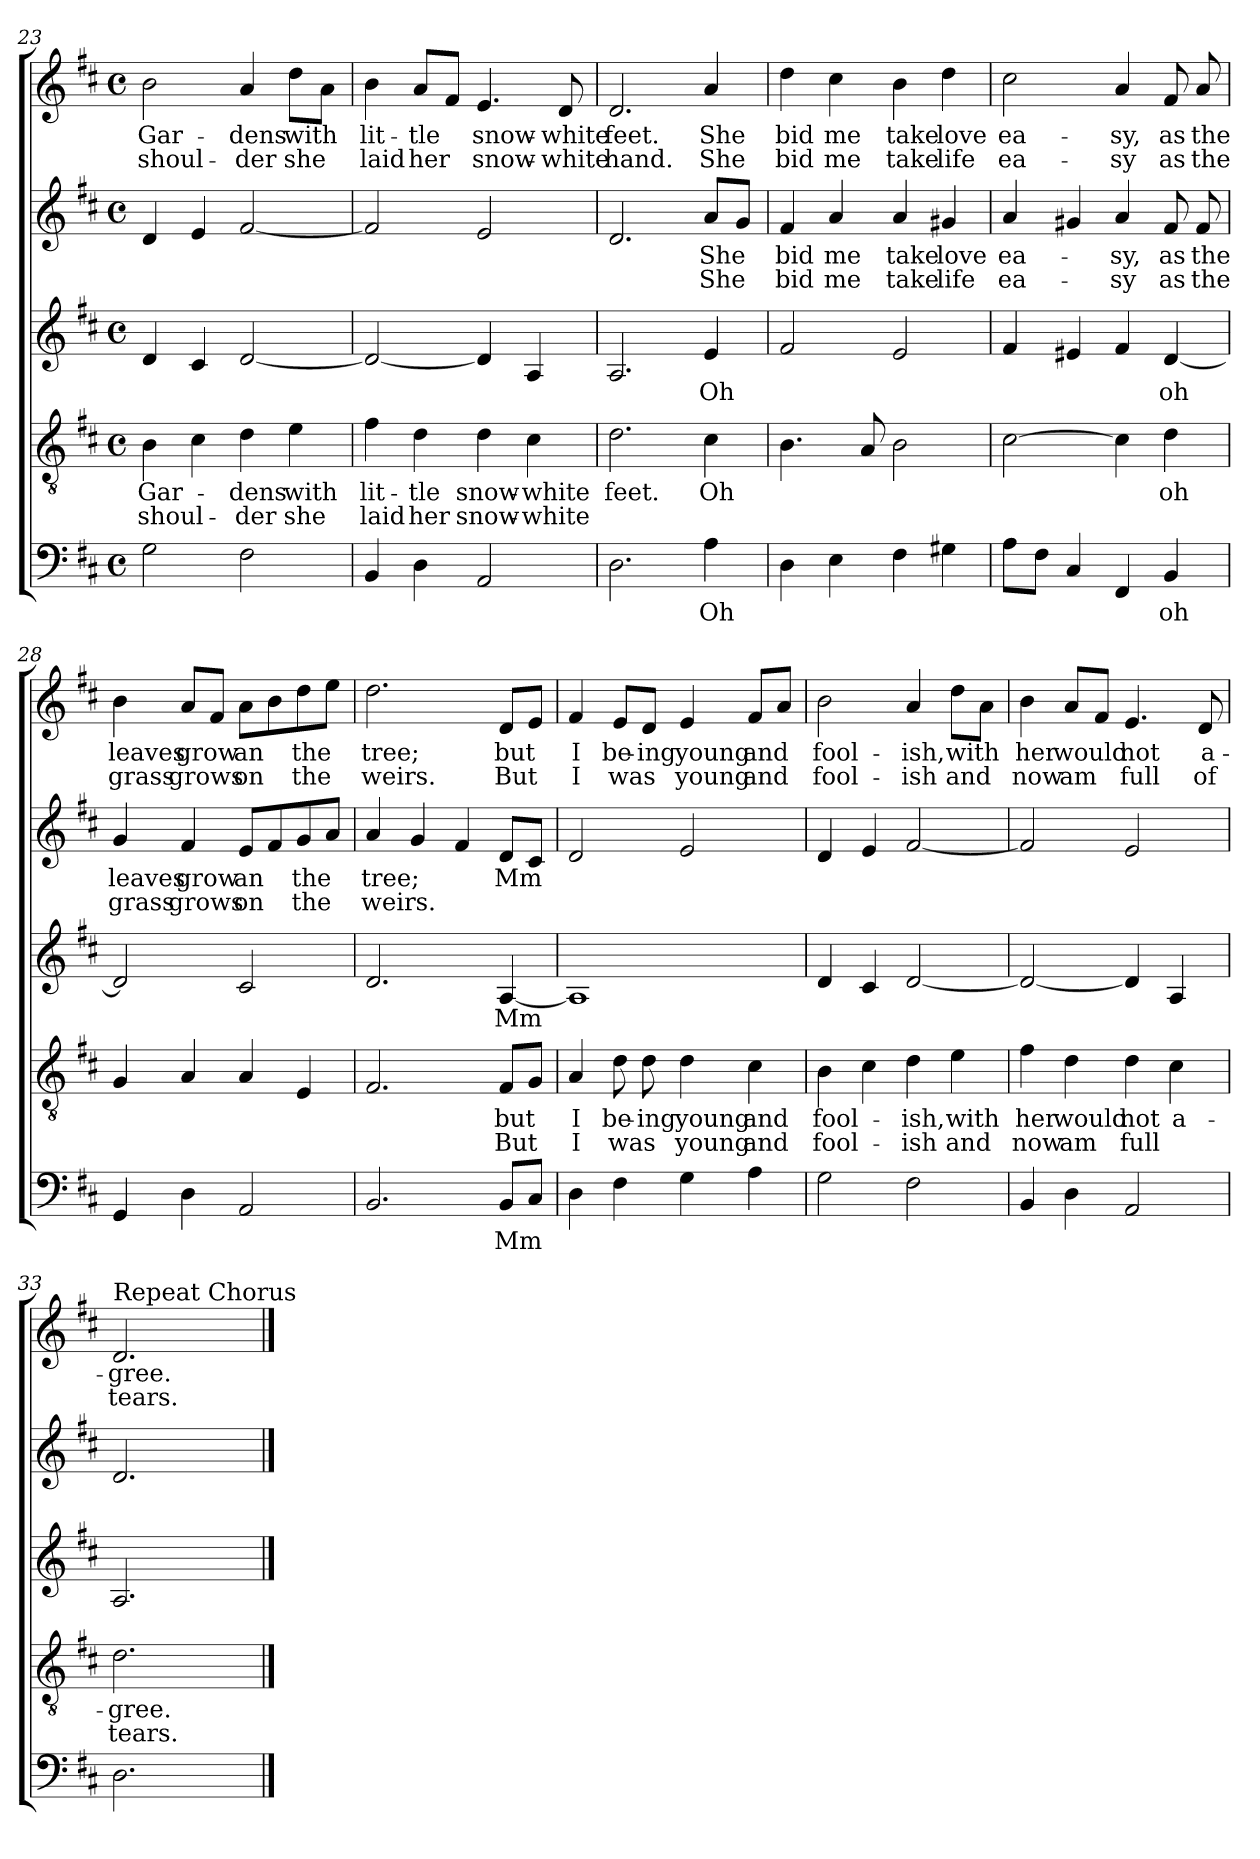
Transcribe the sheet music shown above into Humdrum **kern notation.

**kern	**text	**kern	**text	**text	**kern	**text	**kern	**text	**text	**kern	**text	**text
*part5	*part5	*part4	*part4	*part4	*part3	*part3	*part2	*part2	*part2	*part1	*part1	*part1
*staff5	*staff5	*staff4	*staff4	*staff4	*staff3	*staff3	*staff2	*staff2	*staff2	*staff1	*staff1	*staff1
*clefF4	*	*clefGv2	*	*	*clefG2	*	*clefG2	*	*	*clefG2	*	*
*k[f#c#]	*	*k[f#c#]	*	*	*k[f#c#]	*	*k[f#c#]	*	*	*k[f#c#]	*	*
*D:	*	*D:	*	*	*D:	*	*D:	*	*	*D:	*	*
*M4/4	*	*M4/4	*	*	*M4/4	*	*M4/4	*	*	*M4/4	*	*
*met(c)	*	*met(c)	*	*	*met(c)	*	*met(c)	*	*	*met(c)	*	*
=23	=23	=23	=23	=23	=23	=23	=23	=23	=23	=23	=23	=23
!	!	!	!LO:LY:b	!LO:LY:b	!	!	!	!	!	!	!LO:LY:b	!LO:LY:b
2G\	.	4B\	Gar-	shoul-	4d/	.	4d/	.	.	2b\	Gar-	shoul-
.	.	4c#\	.	.	4c#/	.	4e/	.	.	.	.	.
!	!	!	!LO:LY:b	!LO:LY:b	!	!	!	!	!	!	!LO:LY:b	!LO:LY:b
2F#\	.	4d\	-dens	-der	[2d/	.	[2f#/	.	.	4a/	-dens	-der
!	!	!	!LO:LY:b	!LO:LY:b	!	!	!	!	!	!	!LO:LY:b	!LO:LY:b
.	.	4e\	with	she	.	.	.	.	.	8dd\L	with	she
.	.	.	.	.	.	.	.	.	.	8a\J	.	.
!!LO:PB:g=z
=24	=24	=24	=24	=24	=24	=24	=24	=24	=24	=24	=24	=24
!	!	!	!LO:LY:b	!LO:LY:b	!	!	!	!	!	!	!LO:LY:b	!LO:LY:b
4BB/	.	4f#\	lit-	laid	2d/_	.	2f#/]	.	.	4b\	lit-	laid
!	!	!	!LO:LY:b	!LO:LY:b	!	!	!	!	!	!	!LO:LY:b	!LO:LY:b
4D\	.	4d\	-tle	her	.	.	.	.	.	8a/L	-tle	her
.	.	.	.	.	.	.	.	.	.	8f#/J	.	.
!	!	!	!LO:LY:b	!LO:LY:b	!	!	!	!	!	!	!LO:LY:b	!LO:LY:b
2AA/	.	4d\	snow-	snow-	4d/]	.	2e/	.	.	4.e/	snow-	snow-
!	!	!	!LO:LY:b	!LO:LY:b	!	!	!	!	!	!	!	!
.	.	4c#\	-white	-white	4A/	.	.	.	.	.	.	.
!	!	!	!	!	!	!	!	!	!	!	!LO:LY:b	!LO:LY:b
.	.	.	.	.	.	.	.	.	.	8d/	-white	-white
=25	=25	=25	=25	=25	=25	=25	=25	=25	=25	=25	=25	=25
!	!	!	!LO:LY:b	!	!	!	!	!	!	!	!LO:LY:b	!LO:LY:b
2.D\	.	2.d\	feet.	.	2.A/	.	2.d/	.	.	2.d/	feet.	hand.
!	!LO:LY:b	!	!LO:LY:b	!	!	!LO:LY:b	!	!LO:LY:b	!LO:LY:b	!	!LO:LY:b	!LO:LY:b
4A\	Oh	4c#\	Oh	.	4e/	Oh	8a/L	She	She	4a/	She	She
.	.	.	.	.	.	.	8g/J	.	.	.	.	.
=26	=26	=26	=26	=26	=26	=26	=26	=26	=26	=26	=26	=26
!	!	!	!	!	!	!	!	!LO:LY:b	!LO:LY:b	!	!LO:LY:b	!LO:LY:b
4D\	.	4.B\	.	.	2f#/	.	4f#/	bid	bid	4dd\	bid	bid
!	!	!	!	!	!	!	!	!LO:LY:b	!LO:LY:b	!	!LO:LY:b	!LO:LY:b
4E\	.	.	.	.	.	.	4a/	me	me	4cc#\	me	me
.	.	8A/	.	.	.	.	.	.	.	.	.	.
!	!	!	!	!	!	!	!	!LO:LY:b	!LO:LY:b	!	!LO:LY:b	!LO:LY:b
4F#\	.	2B\	.	.	2e/	.	4a/	take	take	4b\	take	take
!	!	!	!	!	!	!	!	!LO:LY:b	!LO:LY:b	!	!LO:LY:b	!LO:LY:b
4G#X\	.	.	.	.	.	.	4g#X/	love	life	4dd\	love	life
=27	=27	=27	=27	=27	=27	=27	=27	=27	=27	=27	=27	=27
!	!	!	!	!	!	!	!	!LO:LY:b	!LO:LY:b	!	!LO:LY:b	!LO:LY:b
8A\L	.	[2c#\	.	.	4f#/	.	4a/	ea-	ea-	2cc#\	ea-	ea-
8F#\J	.	.	.	.	.	.	.	.	.	.	.	.
4C#/	.	.	.	.	4e#X/	.	4g#X/	.	.	.	.	.
!	!	!	!	!	!	!	!	!LO:LY:b	!LO:LY:b	!	!LO:LY:b	!LO:LY:b
4FF#/	.	4c#\]	.	.	4f#/	.	4a/	-sy,	-sy	4a/	-sy,	-sy
!	!LO:LY:b	!	!LO:LY:b	!	!	!LO:LY:b	!	!LO:LY:b	!LO:LY:b	!	!LO:LY:b	!LO:LY:b
4BB/	oh	4d\	oh	.	[4d/	oh	8f#/	as	as	8f#/	as	as
!	!	!	!	!	!	!	!	!LO:LY:b	!LO:LY:b	!	!LO:LY:b	!LO:LY:b
.	.	.	.	.	.	.	8f#/	the	the	8a/	the	the
=28	=28	=28	=28	=28	=28	=28	=28	=28	=28	=28	=28	=28
!	!	!	!	!	!	!	!	!LO:LY:b	!LO:LY:b	!	!LO:LY:b	!LO:LY:b
4GG/	.	4G/	.	.	2d/]	.	4g/	leaves	grass	4b\	leaves	grass
!	!	!	!	!	!	!	!	!LO:LY:b	!LO:LY:b	!	!LO:LY:b	!LO:LY:b
4D\	.	4A/	.	.	.	.	4f#/	grow	grows	8a/L	grow	grows
.	.	.	.	.	.	.	.	.	.	8f#/J	.	.
!	!	!	!	!	!	!	!	!LO:LY:b	!LO:LY:b	!	!LO:LY:b	!LO:LY:b
2AA/	.	4A/	.	.	2c#/	.	8e/L	an	on	8a\L	an	on
.	.	.	.	.	.	.	8f#/	.	.	8b\	.	.
!	!	!	!	!	!	!	!	!LO:LY:b	!LO:LY:b	!	!LO:LY:b	!LO:LY:b
.	.	4E/	.	.	.	.	8g/	the	the	8dd\	the	the
.	.	.	.	.	.	.	8a/J	.	.	8ee\J	.	.
!!LO:LB:g=z
=29	=29	=29	=29	=29	=29	=29	=29	=29	=29	=29	=29	=29
!	!	!	!	!	!	!	!	!LO:LY:b	!LO:LY:b	!	!LO:LY:b	!LO:LY:b
2.BB/	.	2.F#/	.	.	2.d/	.	4a/	tree;	weirs.	2.dd\	tree;	weirs.
.	.	.	.	.	.	.	4g/	.	.	.	.	.
.	.	.	.	.	.	.	4f#/	.	.	.	.	.
!	!LO:LY:b	!	!LO:LY:b	!LO:LY:b	!	!LO:LY:b	!	!LO:LY:b	!	!	!LO:LY:b	!LO:LY:b
8BB/L	Mm	8F#/L	but	But	[4A/	Mm	8d/L	Mm	.	8d/L	but	But
8C#/J	.	8G/J	.	.	.	.	8c#/J	.	.	8e/J	.	.
=30	=30	=30	=30	=30	=30	=30	=30	=30	=30	=30	=30	=30
!	!	!	!LO:LY:b	!LO:LY:b	!	!	!	!	!	!	!LO:LY:b	!LO:LY:b
4D\	.	4A/	I	I	1A]	.	2d/	.	.	4f#/	I	I
!	!	!	!LO:LY:b	!LO:LY:b	!	!	!	!	!	!	!LO:LY:b	!LO:LY:b
4F#\	.	8d\	be-	was	.	.	.	.	.	8e/L	be-	was
!	!	!	!LO:LY:b	!	!	!	!	!	!	!	!LO:LY:b	!
.	.	8d\	-ing	.	.	.	.	.	.	8d/J	-ing	.
!	!	!	!LO:LY:b	!LO:LY:b	!	!	!	!	!	!	!LO:LY:b	!LO:LY:b
4G\	.	4d\	young	young	.	.	2e/	.	.	4e/	young	young
!	!	!	!LO:LY:b	!LO:LY:b	!	!	!	!	!	!	!LO:LY:b	!LO:LY:b
4A\	.	4c#\	and	and	.	.	.	.	.	8f#/L	and	and
.	.	.	.	.	.	.	.	.	.	8a/J	.	.
=31	=31	=31	=31	=31	=31	=31	=31	=31	=31	=31	=31	=31
!	!	!	!LO:LY:b	!LO:LY:b	!	!	!	!	!	!	!LO:LY:b	!LO:LY:b
2G\	.	4B\	fool-	fool-	4d/	.	4d/	.	.	2b\	fool-	fool-
.	.	4c#\	.	.	4c#/	.	4e/	.	.	.	.	.
!	!	!	!LO:LY:b	!LO:LY:b	!	!	!	!	!	!	!LO:LY:b	!LO:LY:b
2F#\	.	4d\	-ish,	-ish	[2d/	.	[2f#/	.	.	4a/	-ish,	-ish
!	!	!	!LO:LY:b	!LO:LY:b	!	!	!	!	!	!	!LO:LY:b	!LO:LY:b
.	.	4e\	with	and	.	.	.	.	.	8dd\L	with	and
.	.	.	.	.	.	.	.	.	.	8a\J	.	.
=32	=32	=32	=32	=32	=32	=32	=32	=32	=32	=32	=32	=32
!	!	!	!LO:LY:b	!LO:LY:b	!	!	!	!	!	!	!LO:LY:b	!LO:LY:b
4BB/	.	4f#\	her	now	2d/_	.	2f#/]	.	.	4b\	her	now
!	!	!	!LO:LY:b	!LO:LY:b	!	!	!	!	!	!	!LO:LY:b	!LO:LY:b
4D\	.	4d\	would	am	.	.	.	.	.	8a/L	would	am
.	.	.	.	.	.	.	.	.	.	8f#/J	.	.
!	!	!	!LO:LY:b	!LO:LY:b	!	!	!	!	!	!	!LO:LY:b	!LO:LY:b
2AA/	.	4d\	not	full	4d/]	.	2e/	.	.	4.e/	not	full
!	!	!	!LO:LY:b	!	!	!	!	!	!	!	!	!
.	.	4c#\	a-	.	4A/	.	.	.	.	.	.	.
!	!	!	!	!	!	!	!	!	!	!	!LO:LY:b	!LO:LY:b
.	.	.	.	.	.	.	.	.	.	8d/	a-	of
=33	=33	=33	=33	=33	=33	=33	=33	=33	=33	=33	=33	=33
!	!	!	!	!	!	!	!	!	!	!LO:TX:a:t=Repeat Chorus	!	!
!	!	!	!LO:LY:b	!LO:LY:b	!	!	!	!	!	!	!LO:LY:b	!LO:LY:b
2.D\	.	2.d\	-gree.	tears.	2.A/	.	2.d/	.	.	2.d/	-gree.	tears.
==	==	==	==	==	==	==	==	==	==	==	==	==
*-	*-	*-	*-	*-	*-	*-	*-	*-	*-	*-	*-	*-
